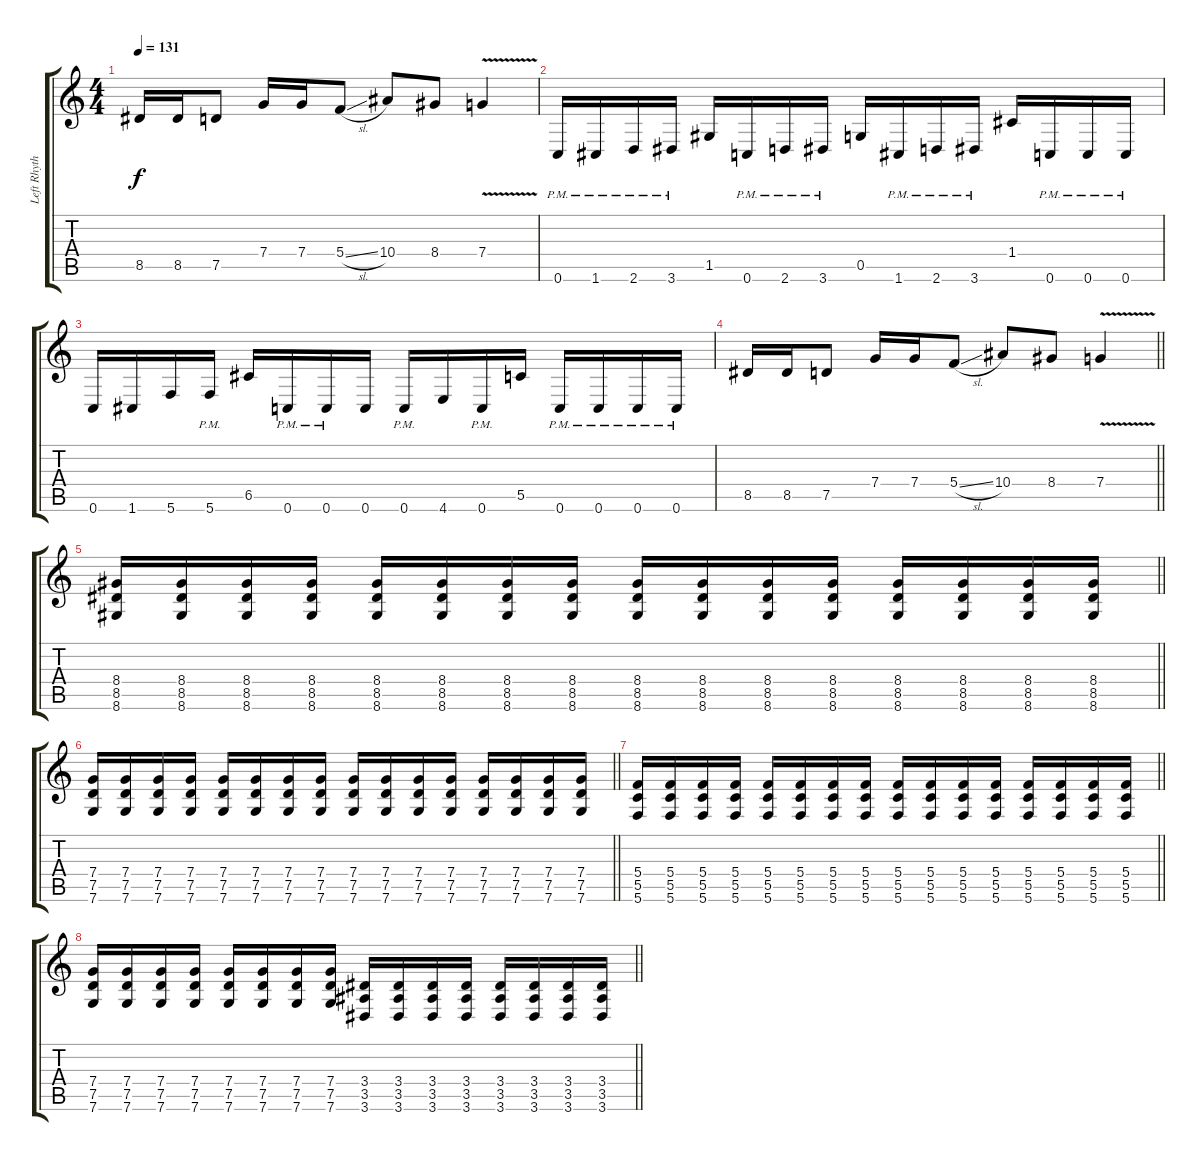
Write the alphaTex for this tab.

\track ("Left Rhythm" "Left Rhyth") {instrument distortionguitar}
\staff {score tabs}
\tuning (D4 A3 F3 C3 G2 C2) {hide}
\ts (4 4)
\tempo 131
\clef g2
\ks c
8.5.16{dy f} 8.5.16 7.5.8 7.4.16 7.4.16 5.4{sl}.8 10.4.8 8.4.8 7.4{v}.4 |
0.6{pm}.16 1.6{pm}.16 2.6{pm}.16 3.6{pm}.16 1.5.16 0.6{pm}.16 2.6{pm}.16 3.6{pm}.16 0.5.16 1.6{pm}.16 2.6{pm}.16 3.6{pm}.16 1.4.16 0.6{pm}.16 0.6{pm}.16 0.6{pm}.16 |
0.6.16 1.6.16 5.6.16 5.6{pm}.16 6.5.16 0.6{pm}.16 0.6{pm}.16 0.6.16 0.6{pm}.16 4.6.16 0.6{pm}.16 5.5.16 0.6{pm}.16 0.6{pm}.16 0.6{pm}.16 0.6{pm}.16 |
\barLineRight lightlight
8.5.16 8.5.16 7.5.8 7.4.16 7.4.16 5.4{sl}.8 10.4.8 8.4.8 7.4{v}.4 |
\section ("" "")
\barLineRight lightlight
(8.4 8.5 8.6).16 (8.4 8.5 8.6).16 (8.4 8.5 8.6).16 (8.4 8.5 8.6).16 (8.4 8.5 8.6).16 (8.4 8.5 8.6).16 (8.4 8.5 8.6).16 (8.4 8.5 8.6).16 (8.4 8.5 8.6).16 (8.4 8.5 8.6).16 (8.4 8.5 8.6).16 (8.4 8.5 8.6).16 (8.4 8.5 8.6).16 (8.4 8.5 8.6).16 (8.4 8.5 8.6).16 (8.4 8.5 8.6).16 |
\barLineRight lightlight
(7.4 7.5 7.6).16 (7.4 7.5 7.6).16 (7.4 7.5 7.6).16 (7.4 7.5 7.6).16 (7.4 7.5 7.6).16 (7.4 7.5 7.6).16 (7.4 7.5 7.6).16 (7.4 7.5 7.6).16 (7.4 7.5 7.6).16 (7.4 7.5 7.6).16 (7.4 7.5 7.6).16 (7.4 7.5 7.6).16 (7.4 7.5 7.6).16 (7.4 7.5 7.6).16 (7.4 7.5 7.6).16 (7.4 7.5 7.6).16 |
\barLineRight lightlight
(5.4 5.5 5.6).16 (5.4 5.5 5.6).16 (5.4 5.5 5.6).16 (5.4 5.5 5.6).16 (5.4 5.5 5.6).16 (5.4 5.5 5.6).16 (5.4 5.5 5.6).16 (5.4 5.5 5.6).16 (5.4 5.5 5.6).16 (5.4 5.5 5.6).16 (5.4 5.5 5.6).16 (5.4 5.5 5.6).16 (5.4 5.5 5.6).16 (5.4 5.5 5.6).16 (5.4 5.5 5.6).16 (5.4 5.5 5.6).16 |
\barLineRight lightlight
(7.4 7.5 7.6).16 (7.4 7.5 7.6).16 (7.4 7.5 7.6).16 (7.4 7.5 7.6).16 (7.4 7.5 7.6).16 (7.4 7.5 7.6).16 (7.4 7.5 7.6).16 (7.4 7.5 7.6).16 (3.4 3.5 3.6).16 (3.4 3.5 3.6).16 (3.4 3.5 3.6).16 (3.4 3.5 3.6).16 (3.4 3.5 3.6).16 (3.4 3.5 3.6).16 (3.4 3.5 3.6).16 (3.4 3.5 3.6).16
